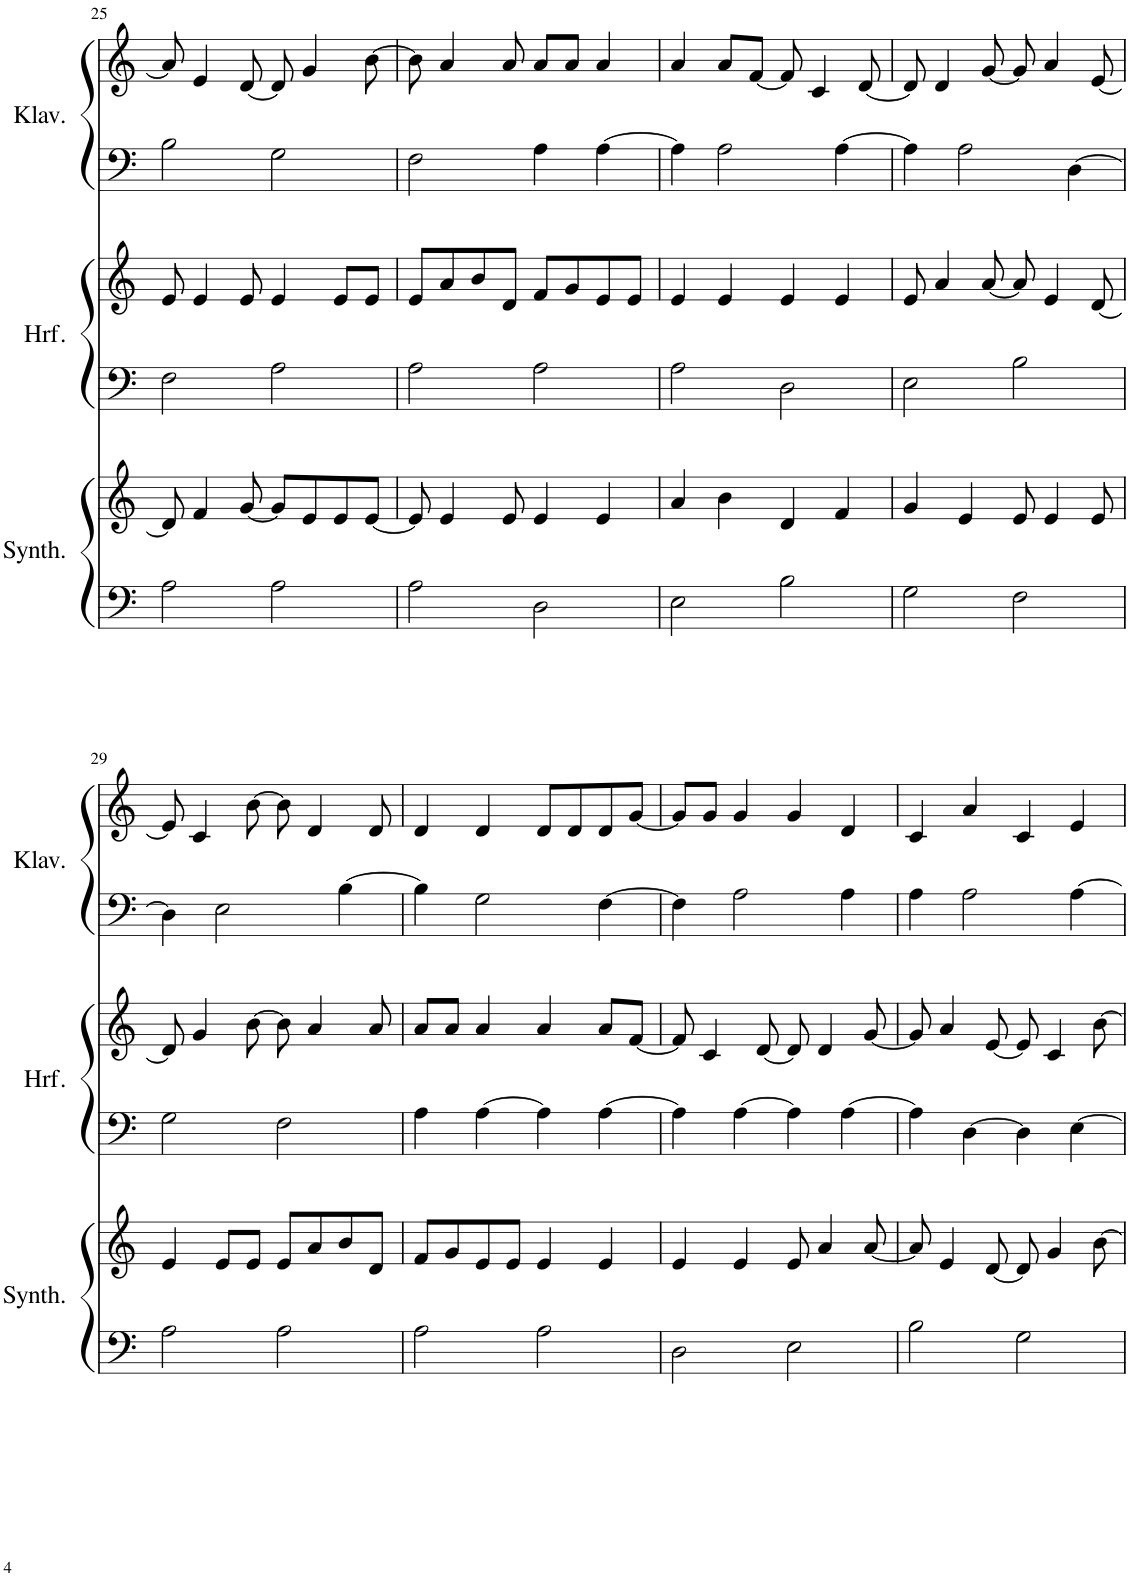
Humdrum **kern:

**kern	**kern	**kern	**kern	**kern	**kern
*part3	*part3	*part2	*part2	*part1	*part1
*staff6	*staff5	*staff4	*staff3	*staff2	*staff1
*I"String Synthesizer	*	*I"Harfe	*	*I"Klavier	*
*I'Synth.	*	*I'Hrf.	*	*I'Klav.	*
!!LO:PB:g=z
*clefF4	*clefG2	*clefF4	*clefG2	*clefF4	*clefG2
*k[]	*k[]	*k[]	*k[]	*k[]	*k[]
*M4/4	*M4/4	*M4/4	*M4/4	*M4/4	*M4/4
=25	=25	=25	=25	=25	=25
2A\	8d/]	2F\	8e/	2B\	8a/]
.	4f/	.	4e/	.	4e/
.	[8g/	.	8e/	.	[8d/
2A\	8g/L]	2A\	4e/	2G\	8d/]
.	8e/	.	.	.	4g/
.	8e/	.	8e/L	.	.
.	[8e/J	.	8e/J	.	[8b\
=26	=26	=26	=26	=26	=26
2A\	8e/]	2A\	8e/L	2F\	8b\]
.	4e/	.	8a/	.	4a/
.	.	.	8b/	.	.
.	8e/	.	8d/J	.	8a/
2D\	4e/	2A\	8f/L	4A\	8a/L
.	.	.	8g/	.	8a/J
.	4e/	.	8e/	[4A\	4a/
.	.	.	8e/J	.	.
=27	=27	=27	=27	=27	=27
2E\	4a/	2A\	4e/	4A\]	4a/
.	4b\	.	4e/	2A\	8a/L
.	.	.	.	.	[8f/J
2B\	4d/	2D\	4e/	.	8f/]
.	.	.	.	.	4c/
.	4f/	.	4e/	[4A\	.
.	.	.	.	.	[8d/
=28	=28	=28	=28	=28	=28
2G\	4g/	2E\	8e/	4A\]	8d/]
.	.	.	4a/	.	4d/
.	4e/	.	.	2A\	.
.	.	.	[8a/	.	[8g/
2F\	8e/	2B\	8a/]	.	8g/]
.	4e/	.	4e/	.	4a/
.	.	.	.	[4D\	.
.	8e/	.	[8d/	.	[8e/
!!LO:LB:g=z
=29	=29	=29	=29	=29	=29
2A\	4e/	2G\	8d/]	4D\]	8e/]
.	.	.	4g/	.	4c/
.	8e/L	.	.	2E\	.
.	8e/J	.	[8b\	.	[8b\
2A\	8e/L	2F\	8b\]	.	8b\]
.	8a/	.	4a/	.	4d/
.	8b/	.	.	[4B\	.
.	8d/J	.	8a/	.	8d/
=30	=30	=30	=30	=30	=30
2A\	8f/L	4A\	8a/L	4B\]	4d/
.	8g/	.	8a/J	.	.
.	8e/	[4A\	4a/	2G\	4d/
.	8e/J	.	.	.	.
2A\	4e/	4A\]	4a/	.	8d/L
.	.	.	.	.	8d/
.	4e/	[4A\	8a/L	[4F\	8d/
.	.	.	[8f/J	.	[8g/J
=31	=31	=31	=31	=31	=31
2D\	4e/	4A\]	8f/]	4F\]	8g/L]
.	.	.	4c/	.	8g/J
.	4e/	[4A\	.	2A\	4g/
.	.	.	[8d/	.	.
2E\	8e/	4A\]	8d/]	.	4g/
.	4a/	.	4d/	.	.
.	.	[4A\	.	4A\	4d/
.	[8a/	.	[8g/	.	.
=32	=32	=32	=32	=32	=32
2B\	8a/]	4A\]	8g/]	4A\	4c/
.	4e/	.	4a/	.	.
.	.	[4D\	.	2A\	4a/
.	[8d/	.	[8e/	.	.
2G\	8d/]	4D\]	8e/]	.	4c/
.	4g/	.	4c/	.	.
.	.	[4E\	.	[4A\	4e/
.	[8b\	.	[8b\	.	.
=	=	=	=	=	=
*-	*-	*-	*-	*-	*-
